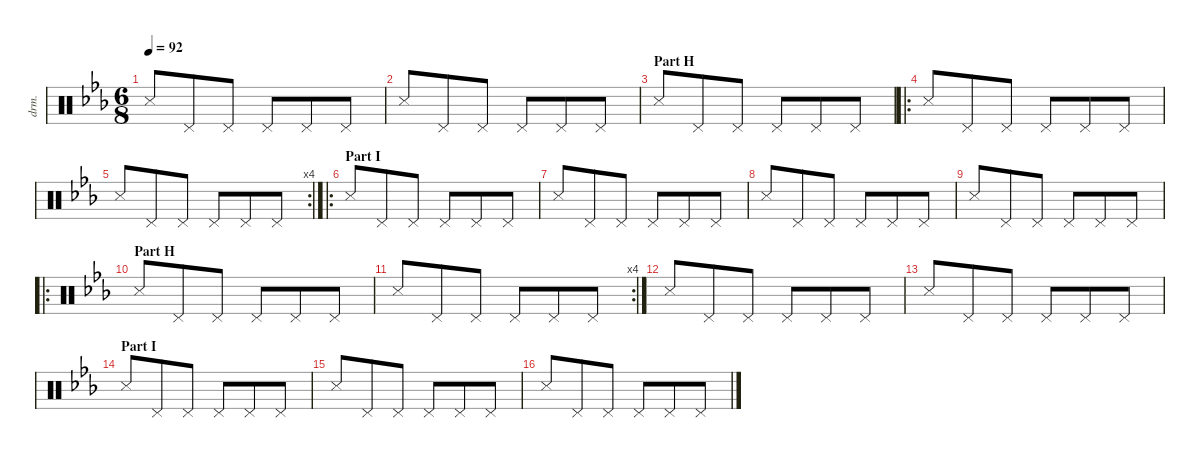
\defaultSystemsLayout 4
\hideDynamics
\bracketExtendMode nobrackets
\track ("Click Track" "drm.") {instrument percussion}
\staff {score}
\articulation defaults
\ts (6 8)
\tempo 92
\clef neutral
\ks cminor "Snare (side stick) 3"{acc forcenatural}.8{dy f} "Pedal Hi-Hat (hit)"{acc forcenatural}.8 "Pedal Hi-Hat (hit)"{acc forcenatural}.8 "Pedal Hi-Hat (hit)"{acc forcenatural}.8 "Pedal Hi-Hat (hit)"{acc forcenatural}.8 "Pedal Hi-Hat (hit)"{acc forcenatural}.8
|
"Snare (side stick) 3"{acc forcenatural}.8 "Pedal Hi-Hat (hit)"{acc forcenatural}.8 "Pedal Hi-Hat (hit)"{acc forcenatural}.8 "Pedal Hi-Hat (hit)"{acc forcenatural}.8 "Pedal Hi-Hat (hit)"{acc forcenatural}.8 "Pedal Hi-Hat (hit)"{acc forcenatural}.8 |
\section ("" "Part H")
"Snare (side stick) 3"{acc forcenatural}.8 "Pedal Hi-Hat (hit)"{acc forcenatural}.8 "Pedal Hi-Hat (hit)"{acc forcenatural}.8 "Pedal Hi-Hat (hit)"{acc forcenatural}.8 "Pedal Hi-Hat (hit)"{acc forcenatural}.8 "Pedal Hi-Hat (hit)"{acc forcenatural}.8 |
\ro "Snare (side stick) 3"{acc forcenatural}.8 "Pedal Hi-Hat (hit)"{acc forcenatural}.8 "Pedal Hi-Hat (hit)"{acc forcenatural}.8 "Pedal Hi-Hat (hit)"{acc forcenatural}.8 "Pedal Hi-Hat (hit)"{acc forcenatural}.8 "Pedal Hi-Hat (hit)"{acc forcenatural}.8
|
\rc 4 "Snare (side stick) 3"{acc forcenatural}.8 "Pedal Hi-Hat (hit)"{acc forcenatural}.8 "Pedal Hi-Hat (hit)"{acc forcenatural}.8 "Pedal Hi-Hat (hit)"{acc forcenatural}.8 "Pedal Hi-Hat (hit)"{acc forcenatural}.8 "Pedal Hi-Hat (hit)"{acc forcenatural}.8
|
\ro
\section ("" "Part I")
"Snare (side stick) 3"{acc forcenatural}.8 "Pedal Hi-Hat (hit)"{acc forcenatural}.8 "Pedal Hi-Hat (hit)"{acc forcenatural}.8 "Pedal Hi-Hat (hit)"{acc forcenatural}.8 "Pedal Hi-Hat (hit)"{acc forcenatural}.8 "Pedal Hi-Hat (hit)"{acc forcenatural}.8 |
"Snare (side stick) 3"{acc forcenatural}.8 "Pedal Hi-Hat (hit)"{acc forcenatural}.8 "Pedal Hi-Hat (hit)"{acc forcenatural}.8 "Pedal Hi-Hat (hit)"{acc forcenatural}.8 "Pedal Hi-Hat (hit)"{acc forcenatural}.8 "Pedal Hi-Hat (hit)"{acc forcenatural}.8 |
"Snare (side stick) 3"{acc forcenatural}.8 "Pedal Hi-Hat (hit)"{acc forcenatural}.8 "Pedal Hi-Hat (hit)"{acc forcenatural}.8 "Pedal Hi-Hat (hit)"{acc forcenatural}.8 "Pedal Hi-Hat (hit)"{acc forcenatural}.8 "Pedal Hi-Hat (hit)"{acc forcenatural}.8 |
"Snare (side stick) 3"{acc forcenatural}.8 "Pedal Hi-Hat (hit)"{acc forcenatural}.8 "Pedal Hi-Hat (hit)"{acc forcenatural}.8 "Pedal Hi-Hat (hit)"{acc forcenatural}.8 "Pedal Hi-Hat (hit)"{acc forcenatural}.8 "Pedal Hi-Hat (hit)"{acc forcenatural}.8 |
\ro
\section ("" "Part H")
"Snare (side stick) 3"{acc forcenatural}.8 "Pedal Hi-Hat (hit)"{acc forcenatural}.8 "Pedal Hi-Hat (hit)"{acc forcenatural}.8 "Pedal Hi-Hat (hit)"{acc forcenatural}.8 "Pedal Hi-Hat (hit)"{acc forcenatural}.8 "Pedal Hi-Hat (hit)"{acc forcenatural}.8 |
\rc 4 "Snare (side stick) 3"{acc forcenatural}.8 "Pedal Hi-Hat (hit)"{acc forcenatural}.8 "Pedal Hi-Hat (hit)"{acc forcenatural}.8 "Pedal Hi-Hat (hit)"{acc forcenatural}.8 "Pedal Hi-Hat (hit)"{acc forcenatural}.8 "Pedal Hi-Hat (hit)"{acc forcenatural}.8
|
"Snare (side stick) 3"{acc forcenatural}.8 "Pedal Hi-Hat (hit)"{acc forcenatural}.8 "Pedal Hi-Hat (hit)"{acc forcenatural}.8 "Pedal Hi-Hat (hit)"{acc forcenatural}.8 "Pedal Hi-Hat (hit)"{acc forcenatural}.8 "Pedal Hi-Hat (hit)"{acc forcenatural}.8 |
"Snare (side stick) 3"{acc forcenatural}.8 "Pedal Hi-Hat (hit)"{acc forcenatural}.8 "Pedal Hi-Hat (hit)"{acc forcenatural}.8 "Pedal Hi-Hat (hit)"{acc forcenatural}.8 "Pedal Hi-Hat (hit)"{acc forcenatural}.8 "Pedal Hi-Hat (hit)"{acc forcenatural}.8 |
\section ("" "Part I")
"Snare (side stick) 3"{acc forcenatural}.8 "Pedal Hi-Hat (hit)"{acc forcenatural}.8 "Pedal Hi-Hat (hit)"{acc forcenatural}.8 "Pedal Hi-Hat (hit)"{acc forcenatural}.8 "Pedal Hi-Hat (hit)"{acc forcenatural}.8 "Pedal Hi-Hat (hit)"{acc forcenatural}.8 |
"Snare (side stick) 3"{acc forcenatural}.8 "Pedal Hi-Hat (hit)"{acc forcenatural}.8 "Pedal Hi-Hat (hit)"{acc forcenatural}.8 "Pedal Hi-Hat (hit)"{acc forcenatural}.8 "Pedal Hi-Hat (hit)"{acc forcenatural}.8 "Pedal Hi-Hat (hit)"{acc forcenatural}.8 |
"Snare (side stick) 3"{acc forcenatural}.8 "Pedal Hi-Hat (hit)"{acc forcenatural}.8 "Pedal Hi-Hat (hit)"{acc forcenatural}.8 "Pedal Hi-Hat (hit)"{acc forcenatural}.8 "Pedal Hi-Hat (hit)"{acc forcenatural}.8 "Pedal Hi-Hat (hit)"{acc forcenatural}.8
